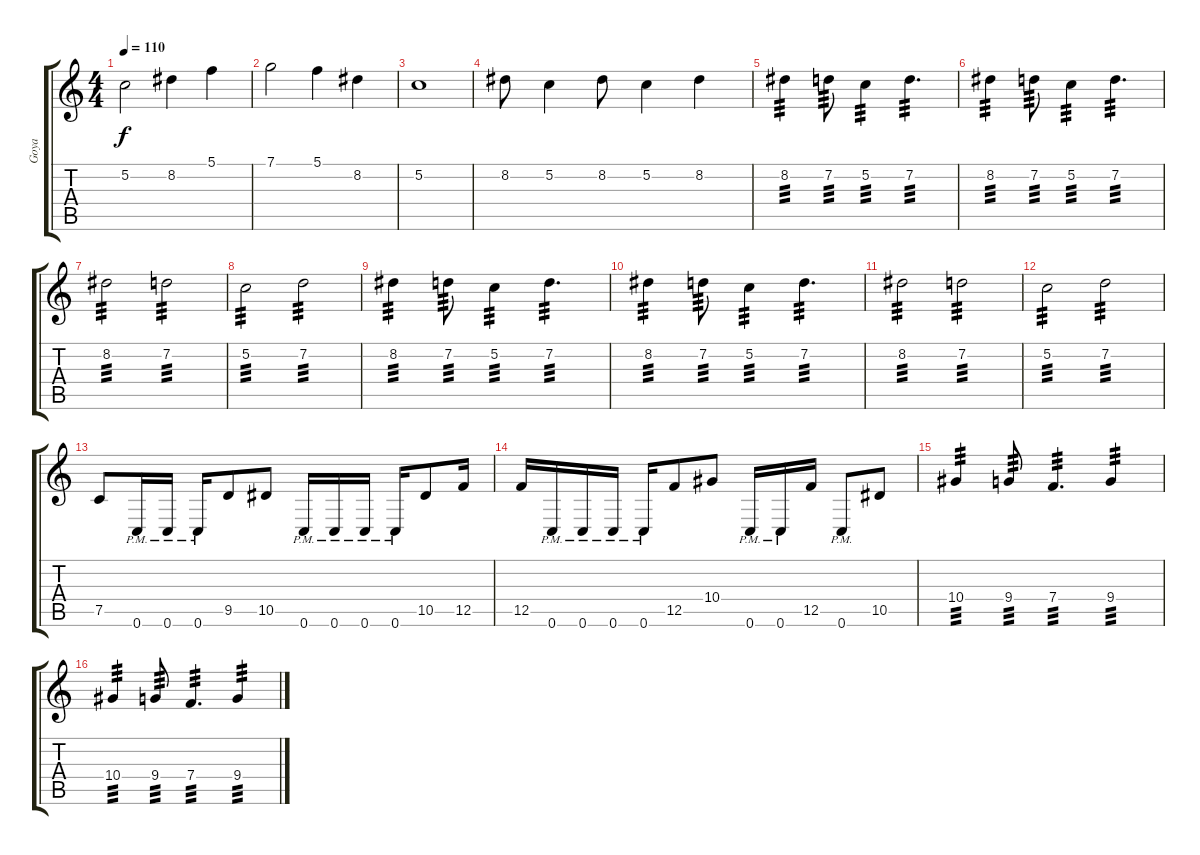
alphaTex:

\track ("Goya" "Goya") {instrument distortionguitar}
\staff {score tabs}
\tuning (C4 G3 Eb3 Bb2 F2 C2) {hide}
\ts (4 4)
\tempo 110
\clef g2
\ks c
5.2.2{dy f} 8.2.4 5.1.4 |
7.1.2 5.1.4 8.2.4 |
5.2.1 |
8.2.8 5.2.4 8.2.8 5.2.4 8.2.4 |
8.2.4{tp 3} 7.2.8{tp 3} 5.2.4{tp 3} 7.2.4{d tp 3} |
8.2.4{tp 3} 7.2.8{tp 3} 5.2.4{tp 3} 7.2.4{d tp 3} |
8.2.2{tp 3} 7.2.2{tp 3} |
5.2.2{tp 3} 7.2.2{tp 3} |
8.2.4{tp 3} 7.2.8{tp 3} 5.2.4{tp 3} 7.2.4{d tp 3} |
8.2.4{tp 3} 7.2.8{tp 3} 5.2.4{tp 3} 7.2.4{d tp 3} |
8.2.2{tp 3} 7.2.2{tp 3} |
5.2.2{tp 3} 7.2.2{tp 3} |
7.5.8 0.6{pm}.16 0.6{pm}.16 0.6{pm}.16 9.5.8 10.5.8 0.6{pm}.16 0.6{pm}.16 0.6{pm}.16 0.6{pm}.16 10.5.8 12.5.16 |
12.5.16 0.6{pm}.16 0.6{pm}.16 0.6{pm}.16 0.6{pm}.16 12.5.8 10.4.8 0.6{pm}.16 0.6{pm}.16 12.5.16 0.6{pm}.8 10.5.8 |
10.4.4{tp 3} 9.4.8{tp 3} 7.4.4{d tp 3} 9.4.4{tp 3} |
10.4.4{tp 3} 9.4.8{tp 3} 7.4.4{d tp 3} 9.4.4{tp 3}
